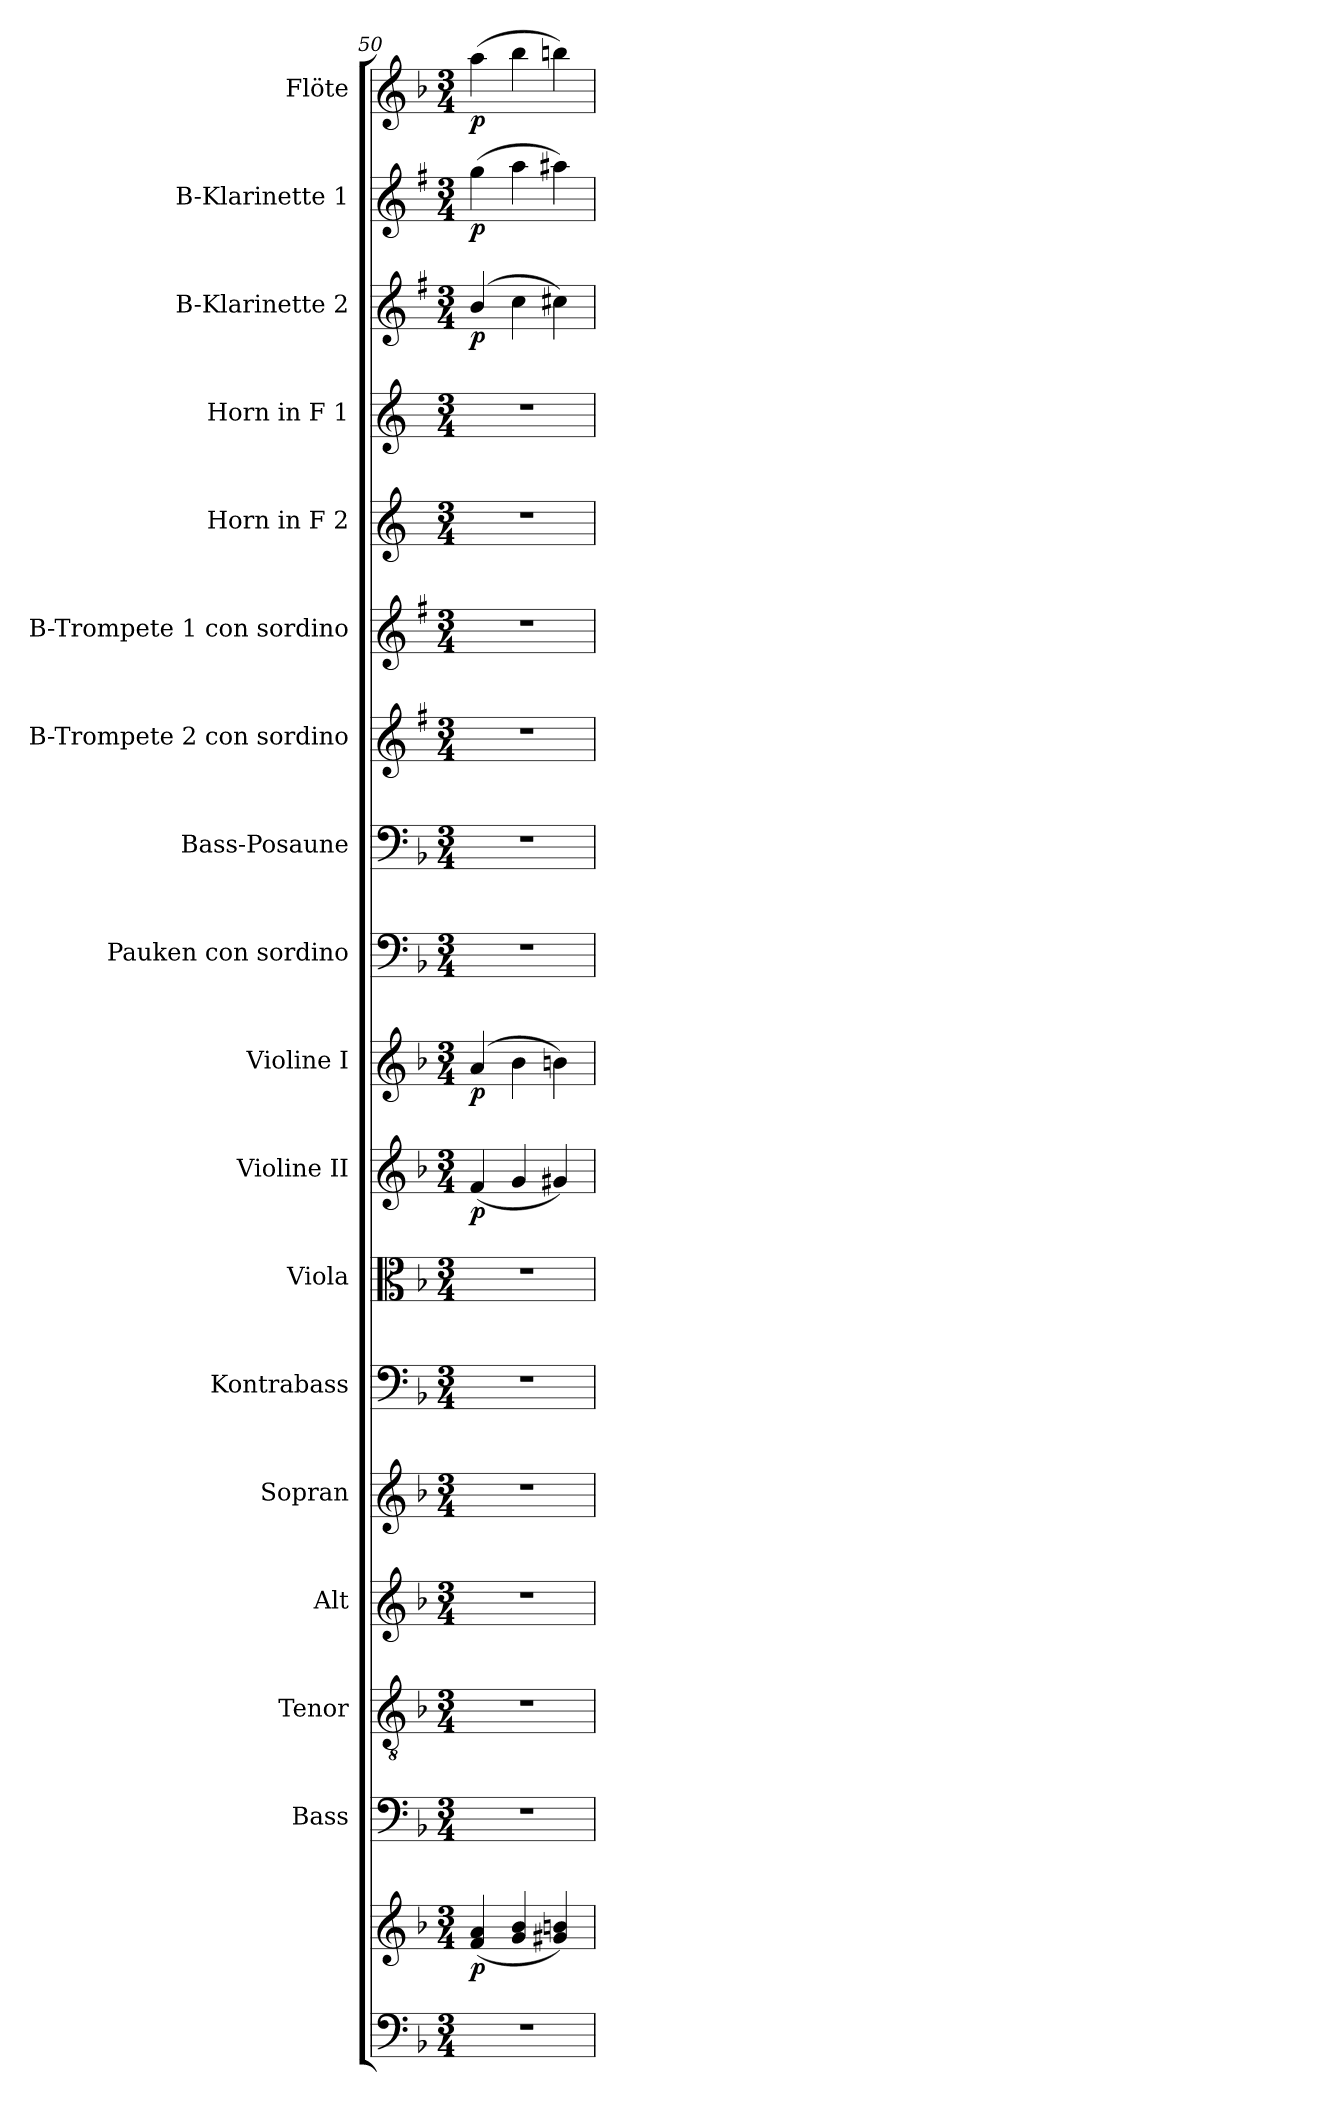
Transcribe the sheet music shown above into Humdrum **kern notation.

**kern	**kern	**dynam	**kern	**kern	**kern	**kern	**kern	**kern	**kern	**dynam	**kern	**dynam	**kern	**kern	**kern	**kern	**kern	**kern	**kern	**dynam	**kern	**dynam	**kern	**dynam
*part18	*part18	*part18	*part17	*part16	*part15	*part14	*part13	*part12	*part11	*part11	*part10	*part10	*part9	*part8	*part7	*part6	*part5	*part4	*part3	*part3	*part2	*part2	*part1	*part1
*staff19	*staff18	*staff18/19	*staff17	*staff16	*staff15	*staff14	*staff13	*staff12	*staff11	*staff11	*staff10	*staff10	*staff9	*staff8	*staff7	*staff6	*staff5	*staff4	*staff3	*staff3	*staff2	*staff2	*staff1	*staff1
*	*	*	*I"Bass	*I"Tenor	*I"Alt	*I"Sopran	*I"Kontrabass	*I"Viola	*I"Violine II	*	*I"Violine I	*	*I"Pauken con sordino	*I"Bass-Posaune	*I"B-Trompete 2 con sordino	*I"B-Trompete 1 con sordino	*I"Horn in F 2	*I"Horn in F 1	*I"B-Klarinette 2	*	*I"B-Klarinette 1	*	*I"Flöte	*
*	*	*	*I'B.	*I'T.	*I'A.	*I'S.	*I'Kb.	*I'Vla.	*I'Vl. II	*	*I'Vl. I	*	*I'Pk.	*I'B. Pos.	*I'B Trp. 2	*I'B Trp. 1	*	*	*I'B Kl. 2	*	*I'B Kl. 1	*	*I'Fl.	*
*clefF4	*clefG2	*	*clefF4	*clefGv2	*clefG2	*clefG2	*clefF4	*clefC3	*clefG2	*	*clefG2	*	*clefF4	*clefF4	*clefG2	*clefG2	*clefG2	*clefG2	*clefG2	*	*clefG2	*	*clefG2	*
*	*	*	*	*	*	*	*ITrd7c12	*	*	*	*	*	*	*	*ITrd1c2	*ITrd1c2	*ITrd4c7	*ITrd4c7	*ITrd1c2	*	*ITrd1c2	*	*	*
*k[b-]	*k[b-]	*	*k[b-]	*k[b-]	*k[b-]	*k[b-]	*k[b-]	*k[b-]	*k[b-]	*	*k[b-]	*	*k[b-]	*k[b-]	*k[b-]	*k[b-]	*k[b-]	*k[b-]	*k[b-]	*	*k[b-]	*	*k[b-]	*
*F:	*F:	*	*F:	*F:	*F:	*F:	*F:	*F:	*F:	*	*F:	*	*F:	*F:	*F:	*F:	*F:	*F:	*F:	*	*F:	*	*F:	*
*M3/4	*M3/4	*	*M3/4	*M3/4	*M3/4	*M3/4	*M3/4	*M3/4	*M3/4	*	*M3/4	*	*M3/4	*M3/4	*M3/4	*M3/4	*M3/4	*M3/4	*M3/4	*	*M3/4	*	*M3/4	*
=50	=50	=50	=50	=50	=50	=50	=50	=50	=50	=50	=50	=50	=50	=50	=50	=50	=50	=50	=50	=50	=50	=50	=50	=50
!	!	!LO:DY:b	!	!	!	!	!	!	!	!LO:DY:b	!	!LO:DY:b	!	!	!	!	!	!	!	!LO:DY:b	!	!LO:DY:b	!	!LO:DY:b
2.r	(<4f/ 4a/	p	2.r	2.r	2.r	2.r	2.r	2.r	(<4f/	p	(4a/	p	2.r	2.r	2.r	2.r	2.r	2.r	(4a/	p	(>4ff\	p	(>4aa\	p
.	4g/ 4b-/	.	.	.	.	.	.	.	4g/	.	4b-\	.	.	.	.	.	.	.	4b-\	.	4gg\	.	4bb-\	.
.	4g#X/ 4bn/)	.	.	.	.	.	.	.	4g#X/)	.	4bn\)	.	.	.	.	.	.	.	4bn\)	.	4gg#X\)	.	4bbn\)	.
=	=	=	=	=	=	=	=	=	=	=	=	=	=	=	=	=	=	=	=	=	=	=	=	=
*-	*-	*-	*-	*-	*-	*-	*-	*-	*-	*-	*-	*-	*-	*-	*-	*-	*-	*-	*-	*-	*-	*-	*-	*-
